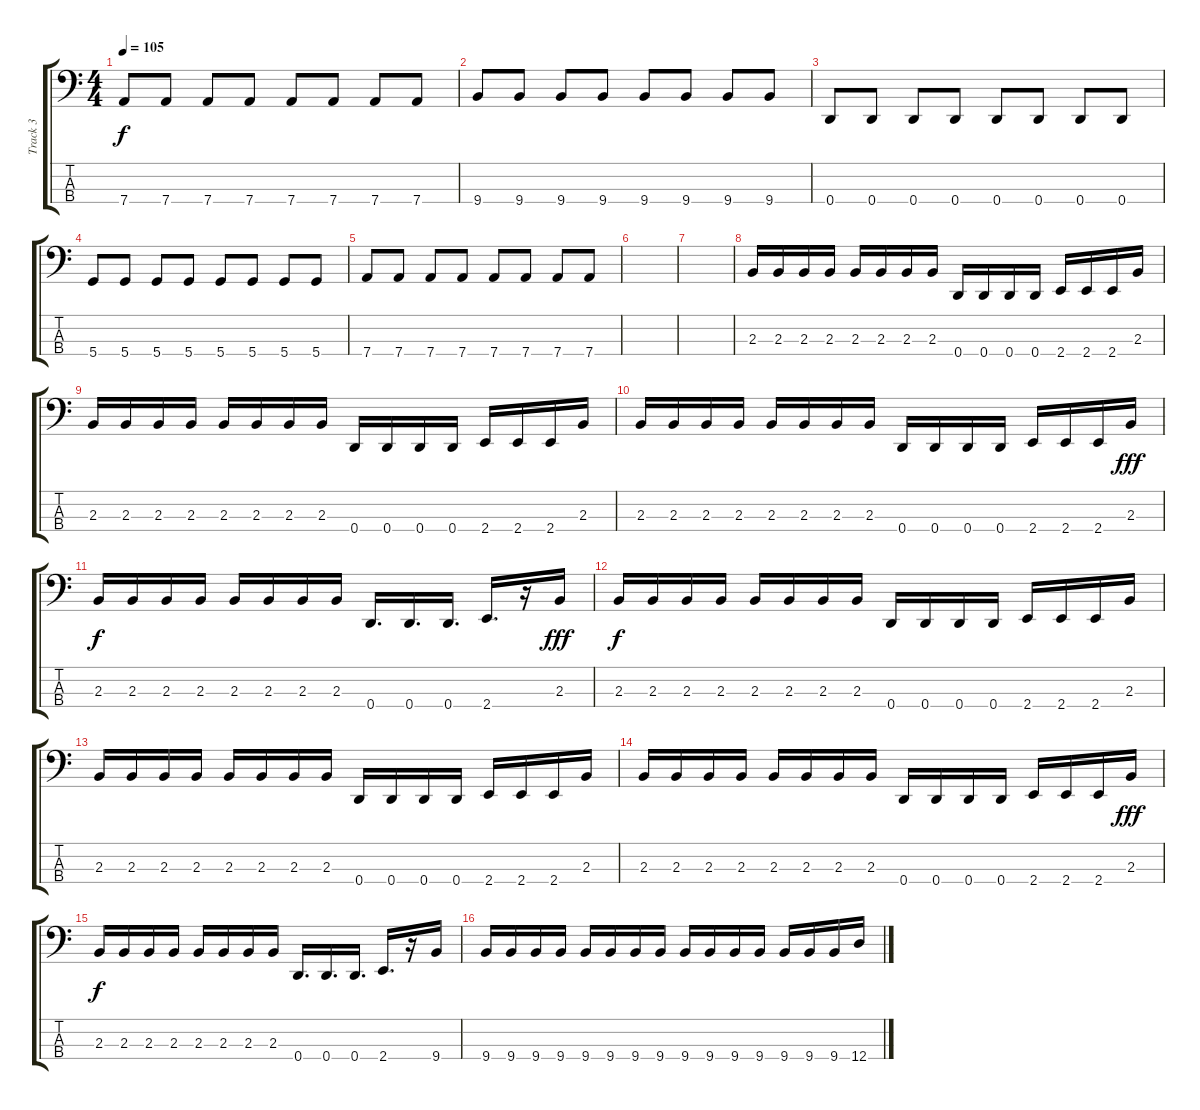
\track ("Track 3" "Track 3") {instrument electricbassfinger}
\staff {score tabs}
\tuning (G2 D2 A1 D1) {hide}
\ts (4 4)
\tempo 105
\clef f4
\ks c
7.4.8{dy f} 7.4.8 7.4.8 7.4.8 7.4.8 7.4.8 7.4.8 7.4.8 |
9.4.8 9.4.8 9.4.8 9.4.8 9.4.8 9.4.8 9.4.8 9.4.8 |
0.4.8 0.4.8 0.4.8 0.4.8 0.4.8 0.4.8 0.4.8 0.4.8 |
5.4.8 5.4.8 5.4.8 5.4.8 5.4.8 5.4.8 5.4.8 5.4.8 |
7.4.8 7.4.8 7.4.8 7.4.8 7.4.8 7.4.8 7.4.8 7.4.8 |
|
|
2.3.16 2.3.16 2.3.16 2.3.16 2.3.16 2.3.16 2.3.16 2.3.16 0.4.16 0.4.16 0.4.16 0.4.16 2.4.16 2.4.16 2.4.16 2.3.16 |
2.3.16 2.3.16 2.3.16 2.3.16 2.3.16 2.3.16 2.3.16 2.3.16 0.4.16 0.4.16 0.4.16 0.4.16 2.4.16 2.4.16 2.4.16 2.3.16 |
2.3.16 2.3.16 2.3.16 2.3.16 2.3.16 2.3.16 2.3.16 2.3.16 0.4.16 0.4.16 0.4.16 0.4.16 2.4.16 2.4.16 2.4.16 2.3.16{dy fff} |
2.3.16{dy f} 2.3.16 2.3.16 2.3.16 2.3.16 2.3.16 2.3.16 2.3.16 0.4.16{d} 0.4.16{d} 0.4.16{d} 2.4.16{d} r.16 2.3.16{dy fff} |
2.3.16{dy f} 2.3.16 2.3.16 2.3.16 2.3.16 2.3.16 2.3.16 2.3.16 0.4.16 0.4.16 0.4.16 0.4.16 2.4.16 2.4.16 2.4.16 2.3.16 |
2.3.16 2.3.16 2.3.16 2.3.16 2.3.16 2.3.16 2.3.16 2.3.16 0.4.16 0.4.16 0.4.16 0.4.16 2.4.16 2.4.16 2.4.16 2.3.16 |
2.3.16 2.3.16 2.3.16 2.3.16 2.3.16 2.3.16 2.3.16 2.3.16 0.4.16 0.4.16 0.4.16 0.4.16 2.4.16 2.4.16 2.4.16 2.3.16{dy fff} |
2.3.16{dy f} 2.3.16 2.3.16 2.3.16 2.3.16 2.3.16 2.3.16 2.3.16 0.4.16{d} 0.4.16{d} 0.4.16{d} 2.4.16{d} r.16 9.4.16 |
9.4.16 9.4.16 9.4.16 9.4.16 9.4.16 9.4.16 9.4.16 9.4.16 9.4.16 9.4.16 9.4.16 9.4.16 9.4.16 9.4.16 9.4.16 12.4.16
